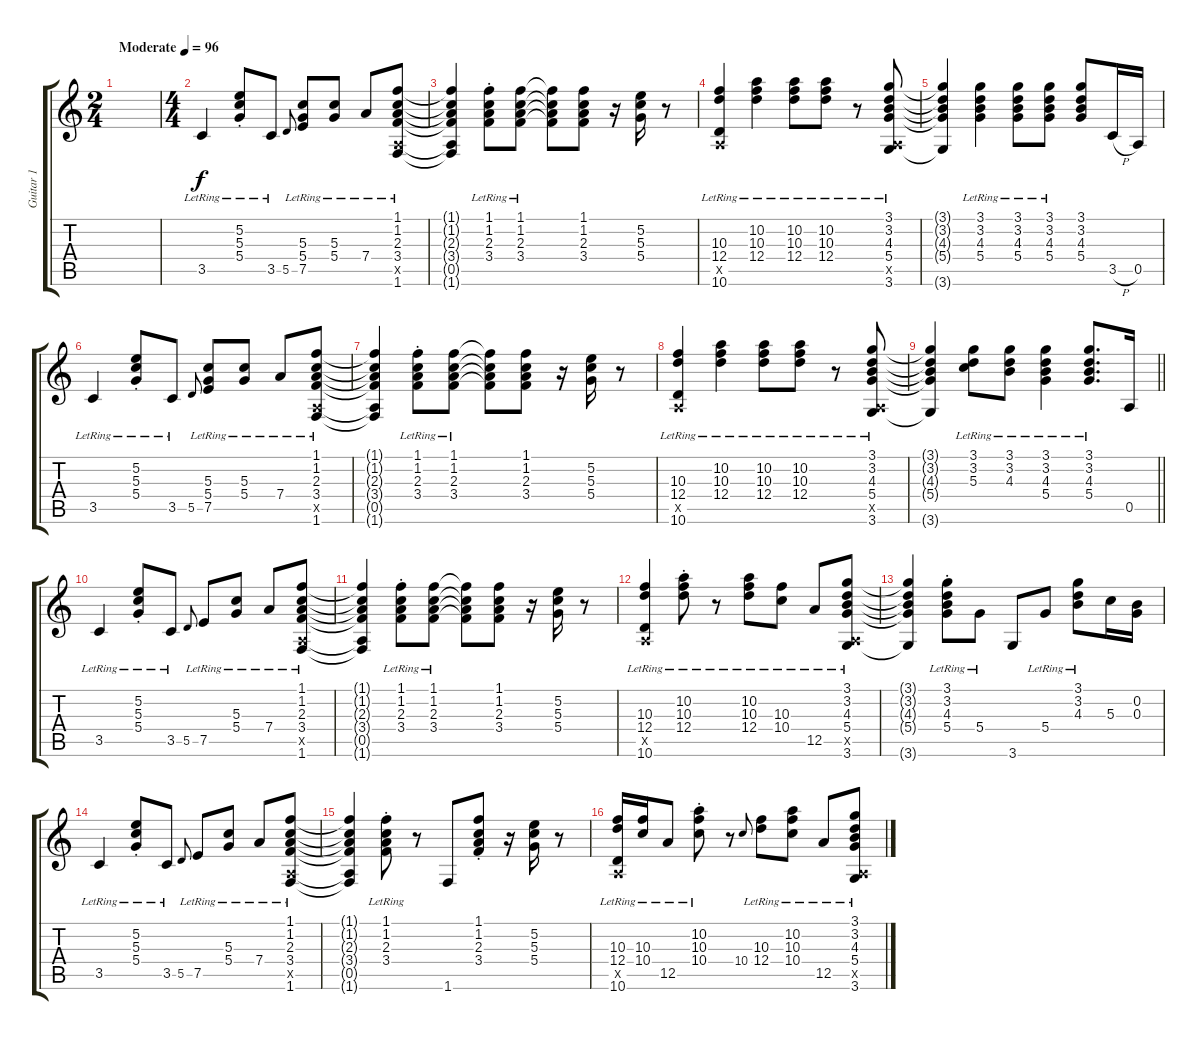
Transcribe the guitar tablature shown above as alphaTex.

\track ("Guitar 1" "Guitar 1") {instrument electricguitarclean}
\staff {score tabs}
\tuning (E4 B3 G3 D3 A2 E2) {hide}
\ts (2 4)
\tempo (96 "Moderate")
\clef g2
\ks c
|
\ts (4 4)
3.5{lr}.4 (5.2{st lr} 5.3{st lr} 5.4{st lr}).8 3.5{lr}.8 5.5.8{gr onbeat} (5.3{lr} 5.4{lr} 7.5{lr}).8 (5.3{lr} 5.4{lr}).8 7.4{lr}.8 (1.1{lr} 1.2{lr} 2.3{lr} 3.4{lr} 0.5{x} 1.6{lr}).8 |
(1.1{t} 1.2{t} 2.3{t} 3.4{t} 0.5{t} 1.6{t}).4 (1.1{st lr} 1.2{st lr} 2.3{st lr} 3.4{st lr}).8 (1.1{lr} 1.2{lr} 2.3{lr} 3.4{lr}).8 (1.1{t} 1.2{t} 2.3{t} 3.4{t}).8 (1.1 1.2 2.3 3.4).8 r.16 (5.2 5.3 5.4).16 r.8 |
(10.3{lr} 12.4{lr} 0.5{x} 10.6{lr}).4 (10.2{lr} 10.3{lr} 12.4{lr}).4 (10.2{lr} 10.3{lr} 12.4{lr}).8 (10.2{lr} 10.3{lr} 12.4{lr}).8 r.8 (3.1{lr} 3.2{lr} 4.3{lr} 5.4{lr} 0.5{x} 3.6{lr}).8 |
(3.1{t} 3.2{t} 4.3{t} 5.4{t} 3.6{t}).4 (3.1{lr} 3.2{lr} 4.3{lr} 5.4{lr}).4 (3.1{lr} 3.2{lr} 4.3{lr} 5.4{lr}).8 (3.1{lr} 3.2{lr} 4.3{lr} 5.4{lr}).8 (3.1 3.2 4.3 5.4).8 3.5{h}.16 0.5.16 |
3.5{lr}.4 (5.2{st lr} 5.3{st lr} 5.4{st lr}).8 3.5{lr}.8 5.5.8{gr onbeat} (5.3{lr} 5.4{lr} 7.5{lr}).8 (5.3{lr} 5.4{lr}).8 7.4{lr}.8 (1.1{lr} 1.2{lr} 2.3{lr} 3.4{lr} 0.5{x} 1.6{lr}).8 |
(1.1{t} 1.2{t} 2.3{t} 3.4{t} 0.5{t} 1.6{t}).4 (1.1{st lr} 1.2{st lr} 2.3{st lr} 3.4{st lr}).8 (1.1{lr} 1.2{lr} 2.3{lr} 3.4{lr}).8 (1.1{t} 1.2{t} 2.3{t} 3.4{t}).8 (1.1 1.2 2.3 3.4).8 r.16 (5.2 5.3 5.4).16 r.8 |
(10.3{lr} 12.4{lr} 0.5{x} 10.6{lr}).4 (10.2{lr} 10.3{lr} 12.4{lr}).4 (10.2{lr} 10.3{lr} 12.4{lr}).8 (10.2{lr} 10.3{lr} 12.4{lr}).8 r.8 (3.1{lr} 3.2{lr} 4.3{lr} 5.4{lr} 0.5{x} 3.6{lr}).8 |
\barLineRight lightlight
(3.1{t} 3.2{t} 4.3{t} 5.4{t} 3.6{t}).4 (3.1{lr} 3.2{lr} 5.3{lr}).8 (3.1{lr} 3.2{lr} 4.3{lr}).8 (3.1{lr} 3.2{lr} 4.3{lr} 5.4{lr}).4 (3.1{lr} 3.2{lr} 4.3{lr} 5.4{lr}).8{d} 0.5.16 |
3.5{lr}.4 (5.2{st lr} 5.3{st lr} 5.4{st lr}).8 3.5{lr}.8 5.5.8{gr onbeat} 7.5{lr}.8 (5.3{lr} 5.4{lr}).8 7.4{lr}.8 (1.1{lr} 1.2{lr} 2.3{lr} 3.4{lr} 0.5{x} 1.6{lr}).8 |
(1.1{t} 1.2{t} 2.3{t} 3.4{t} 0.5{t} 1.6{t}).4 (1.1{st lr} 1.2{st lr} 2.3{st lr} 3.4{st lr}).8 (1.1{lr} 1.2{lr} 2.3{lr} 3.4{lr}).8 (1.1{t} 1.2{t} 2.3{t} 3.4{t}).8 (1.1 1.2 2.3 3.4).8 r.16 (5.2 5.3 5.4).16 r.8 |
(10.3{lr} 12.4{lr} 0.5{x} 10.6{lr}).4 (10.2{st lr} 10.3{st lr} 12.4{st lr}).8 r.8 (10.2 10.3{lr} 12.4{lr}).8 (10.3{lr} 10.4{lr}).8 12.5{lr}.8 (3.1{lr} 3.2{lr} 4.3{lr} 5.4{lr} 0.5{x} 3.6{lr}).8 |
(3.1{t} 3.2{t} 4.3{t} 5.4{t} 3.6{t}).4 (3.1{st lr} 3.2{st lr} 4.3{st lr} 5.4{st}).8 5.4{lr}.8 3.6.8 5.4{lr}.8 (3.1{lr} 3.2{lr} 4.3{lr}).8 5.3.16 (0.2 0.3).16 |
3.5{lr}.4 (5.2{st lr} 5.3{st lr} 5.4{st lr}).8 3.5{lr}.8 5.5.8{gr onbeat} 7.5{lr}.8 (5.3{lr} 5.4{lr}).8 7.4{lr}.8 (1.1{lr} 1.2{lr} 2.3{lr} 3.4{lr} 0.5{x} 1.6{lr}).8 |
(1.1{t} 1.2{t} 2.3{t} 3.4{t} 0.5{t} 1.6{t}).4 (1.1{st lr} 1.2{st lr} 2.3{st lr} 3.4{st lr}).8 r.8 1.6.8 (1.1{st} 1.2{st} 2.3{st} 3.4{st}).8 r.16 (5.2 5.3 5.4).16 r.8 |
(10.3{lr} 12.4{lr} 0.5{x} 10.6{lr}).16 (10.3{lr} 10.4{lr}).16 12.5{lr}.8 (10.2{st lr} 10.3{st lr} 10.4{st lr}).8 r.8 10.4.8{gr onbeat} (10.3{lr} 12.4{lr}).8 (10.2{lr} 10.3{lr} 10.4{lr}).8 12.5{lr}.8 (3.1{lr} 3.2{lr} 4.3{lr} 5.4{lr} 0.5{x} 3.6{lr}).8
